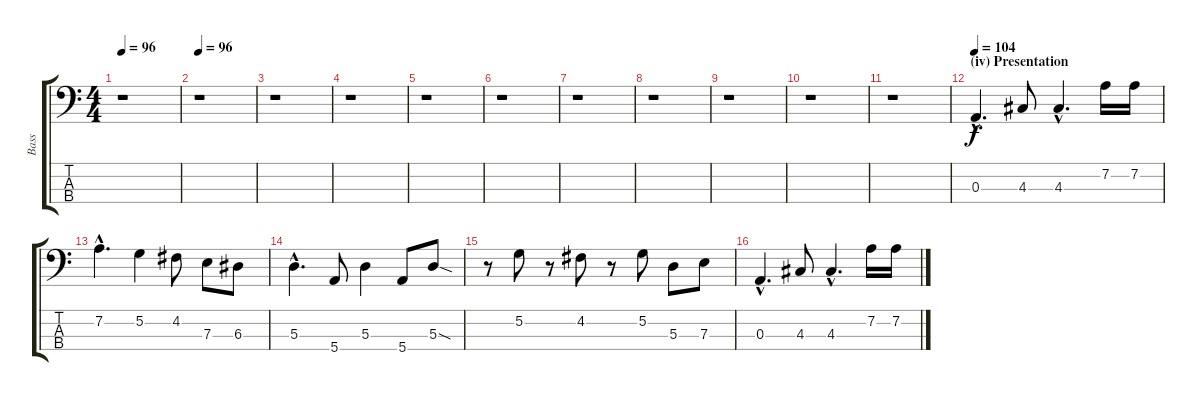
\track ("Bass" "Bass") {instrument electricbassfinger}
\staff {score tabs}
\tuning (G2 D2 A1 E1) {hide}
\ts (4 4)
\tempo 96
\clef f4
\ks c
r.1{dy f} |
\tempo 96
r.1 |
r.1 |
r.1 |
r.1 |
r.1 |
r.1 |
r.1 |
r.1 |
r.1 |
r.1 |
\section ("" "(iv) Presentation")
\tempo 104
0.3{hac}.4{d} 4.3.8 4.3{hac}.4{d} 7.2.16 7.2.16 |
7.2{hac}.4{d} 5.2.4 4.2.8 7.3.8 6.3.8 |
5.3{hac}.4{d} 5.4.8 5.3.4 5.4.8 5.3{sod}.8 |
r.8 5.2.8 r.8 4.2.8 r.8 5.2.8 5.3.8 7.3.8 |
0.3{hac}.4{d} 4.3.8 4.3{hac}.4{d} 7.2.16 7.2.16
